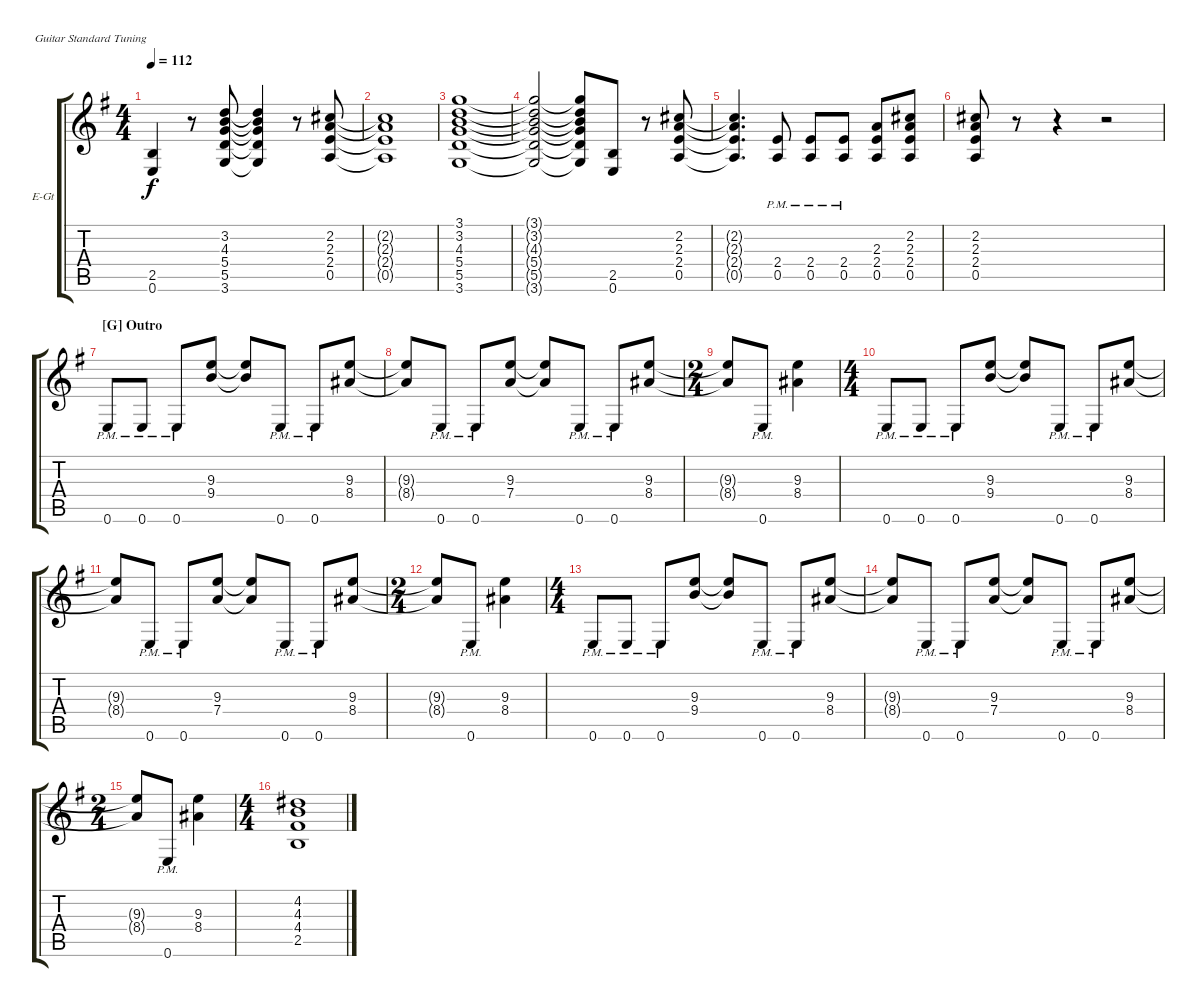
\defaultSystemsLayout 4
\bracketExtendMode groupsimilarinstruments
\firstSystemTrackNameOrientation horizontal
\otherSystemsTrackNameOrientation horizontal
\track ("Guitar 2" "E-Gt") {instrument distortionguitar}
\staff {score tabs}
\tuning (E4 B3 G3 D3 A2 E2)
\ts (4 4)
\tempo 112
\clef g2
\scale
1.05549
\ks g
(0.6 2.5).4{dy f} r.8 (3.6 5.5 5.4 4.3 3.2).8 (3.6{t} 5.5{t} 5.4{t} 4.3{t} 3.2{t}).4 r.8 (0.5 2.4 2.3 2.2).8 |
\scale
0.944515 (0.5{t} 2.4{t} 2.3{t} 2.2{t}).1 |
\scale
1.05549 (3.6 5.5 5.4 4.3 3.2 3.1).1 |
\scale
0.944515 (3.6{t} 5.5{t} 5.4{t} 4.3{t} 3.2{t} 3.1{t}).2 (3.6{t} 5.5{t} 5.4{t} 4.3{t} 3.2{t} 3.1{t}).8 (0.6 2.5).8 r.8 (0.5 2.4 2.3 2.2).8 |
\scale
1.05549 (0.5{t} 2.4{t} 2.3{t} 2.2{t}).4{d} (0.5{pm} 2.4{pm}).8 (0.5{pm} 2.4{pm}).8 (0.5{pm} 2.4{pm}).8 (0.5 2.4 2.3).8 (0.5 2.4 2.3 2.2).8 |
\scale
0.944515 (0.5 2.4 2.3 2.2).8 r.8 r.4 r.2 |
\section ("G" "Outro")
\scale
1.05549 0.6{pm}.8 0.6{pm}.8 0.6{pm}.8 (9.4 9.3).8 (9.4{t} 9.3{t}).8 0.6{pm}.8 0.6{pm}.8 (8.4 9.3).8 |
\scale
0.944515 (8.4{t} 9.3{t}).8 0.6{pm}.8 0.6{pm}.8 (7.4 9.3).8 (7.4{t} 9.3{t}).8 0.6{pm}.8 0.6{pm}.8 (8.4 9.3).8 |
\ts (2 4)
\scale
1.05549 (8.4{t} 9.3{t}).8 0.6{pm}.8 (8.4 9.3).4 |
\ts (4 4)
\scale
0.944515 0.6{pm}.8 0.6{pm}.8 0.6{pm}.8 (9.4 9.3).8 (9.4{t} 9.3{t}).8 0.6{pm}.8 0.6{pm}.8 (8.4 9.3).8 |
\scale
1.05549 (8.4{t} 9.3{t}).8 0.6{pm}.8 0.6{pm}.8 (7.4 9.3).8 (7.4{t} 9.3{t}).8 0.6{pm}.8 0.6{pm}.8 (8.4 9.3).8 |
\ts (2 4)
\scale
0.944515 (8.4{t} 9.3{t}).8 0.6{pm}.8 (8.4 9.3).4 |
\ts (4 4)
\scale
1.05549 0.6{pm}.8 0.6{pm}.8 0.6{pm}.8 (9.4 9.3).8 (9.4{t} 9.3{t}).8 0.6{pm}.8 0.6{pm}.8 (8.4 9.3).8 |
\scale
0.944515 (8.4{t} 9.3{t}).8 0.6{pm}.8 0.6{pm}.8 (7.4 9.3).8 (7.4{t} 9.3{t}).8 0.6{pm}.8 0.6{pm}.8 (8.4 9.3).8 |
\ts (2 4)
\scale
1.05549 (8.4{t} 9.3{t}).8 0.6{pm}.8 (8.4 9.3).4 |
\ts (4 4)
\scale
0.944515 (2.5 4.4 4.3 4.2).1
